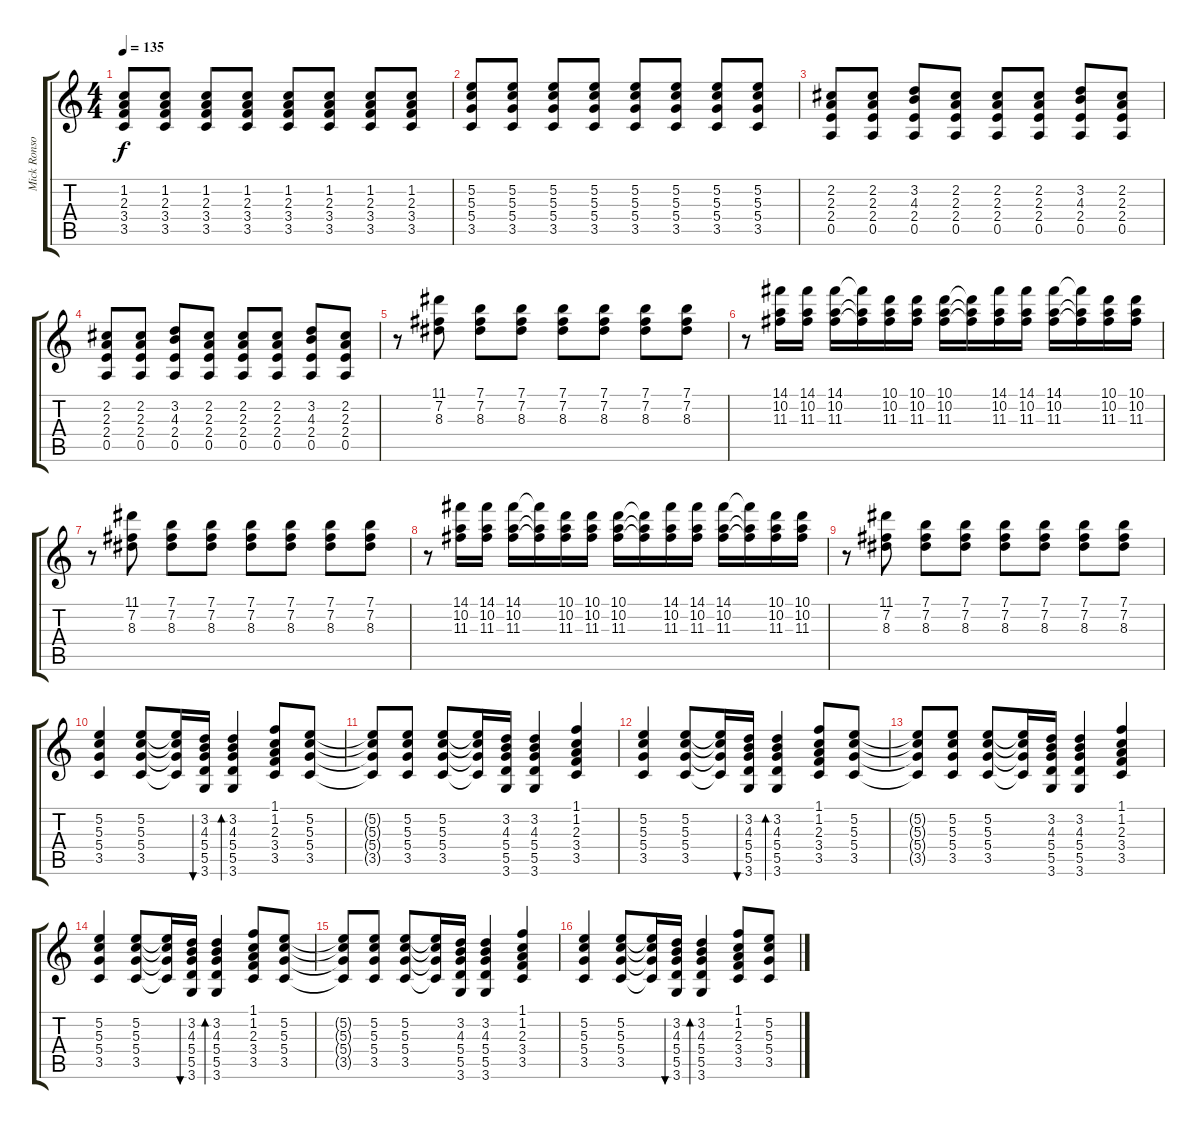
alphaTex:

\track ("Mick Ronson - Guitar" "Mick Ronso") {instrument overdrivenguitar}
\staff {score tabs}
\tuning (E4 B3 G3 D3 A2 E2) {hide}
\ts (4 4)
\tempo 135
\clef g2
\ks c
(1.2 2.3 3.4 3.5).8{dy f} (1.2 2.3 3.4 3.5).8 (1.2 2.3 3.4 3.5).8 (1.2 2.3 3.4 3.5).8 (1.2 2.3 3.4 3.5).8 (1.2 2.3 3.4 3.5).8 (1.2 2.3 3.4 3.5).8 (1.2 2.3 3.4 3.5).8 |
(5.2 5.3 5.4 3.5).8 (5.2 5.3 5.4 3.5).8 (5.2 5.3 5.4 3.5).8 (5.2 5.3 5.4 3.5).8 (5.2 5.3 5.4 3.5).8 (5.2 5.3 5.4 3.5).8 (5.2 5.3 5.4 3.5).8 (5.2 5.3 5.4 3.5).8 |
(2.2 2.3 2.4 0.5).8 (2.2 2.3 2.4 0.5).8 (3.2 4.3 2.4 0.5).8 (2.2 2.3 2.4 0.5).8 (2.2 2.3 2.4 0.5).8 (2.2 2.3 2.4 0.5).8 (3.2 4.3 2.4 0.5).8 (2.2 2.3 2.4 0.5).8 |
(2.2 2.3 2.4 0.5).8 (2.2 2.3 2.4 0.5).8 (3.2 4.3 2.4 0.5).8 (2.2 2.3 2.4 0.5).8 (2.2 2.3 2.4 0.5).8 (2.2 2.3 2.4 0.5).8 (3.2 4.3 2.4 0.5).8 (2.2 2.3 2.4 0.5).8 |
r.8 (11.1 7.2 8.3).8 (7.1 7.2 8.3).8 (7.1 7.2 8.3).8 (7.1 7.2 8.3).8 (7.1 7.2 8.3).8 (7.1 7.2 8.3).8 (7.1 7.2 8.3).8 |
r.8 (14.1 10.2 11.3).16 (14.1 10.2 11.3).16 (14.1 10.2 11.3).16 (14.1{t} 10.2{t} 11.3{t}).16 (10.1 10.2 11.3).16 (10.1 10.2 11.3).16 (10.1 10.2 11.3).16 (10.1{t} 10.2{t} 11.3{t}).16 (14.1 10.2 11.3).16 (14.1 10.2 11.3).16 (14.1 10.2 11.3).16 (14.1{t} 10.2{t} 11.3{t}).16 (10.1 10.2 11.3).16 (10.1 10.2 11.3).16 |
r.8 (11.1 7.2 8.3).8 (7.1 7.2 8.3).8 (7.1 7.2 8.3).8 (7.1 7.2 8.3).8 (7.1 7.2 8.3).8 (7.1 7.2 8.3).8 (7.1 7.2 8.3).8 |
r.8 (14.1 10.2 11.3).16 (14.1 10.2 11.3).16 (14.1 10.2 11.3).16 (14.1{t} 10.2{t} 11.3{t}).16 (10.1 10.2 11.3).16 (10.1 10.2 11.3).16 (10.1 10.2 11.3).16 (10.1{t} 10.2{t} 11.3{t}).16 (14.1 10.2 11.3).16 (14.1 10.2 11.3).16 (14.1 10.2 11.3).16 (14.1{t} 10.2{t} 11.3{t}).16 (10.1 10.2 11.3).16 (10.1 10.2 11.3).16 |
r.8 (11.1 7.2 8.3).8 (7.1 7.2 8.3).8 (7.1 7.2 8.3).8 (7.1 7.2 8.3).8 (7.1 7.2 8.3).8 (7.1 7.2 8.3).8 (7.1 7.2 8.3).8 |
(5.2 5.3 5.4 3.5).4{volume 14 balance 8} (5.2 5.3 5.4 3.5).8 (5.2{t} 5.3{t} 5.4{t} 3.5{t}).16 (3.2 4.3 5.4 5.5 3.6).16{bu 60} (3.2 4.3 5.4 5.5 3.6).4{bd 60} (1.1 1.2 2.3 3.4 3.5).8 (5.2 5.3 5.4 3.5).8 |
(5.2{t} 5.3{t} 5.4{t} 3.5{t}).8 (5.2 5.3 5.4 3.5).8 (5.2 5.3 5.4 3.5).8 (5.2{t} 5.3{t} 5.4{t} 3.5{t}).16 (3.2 4.3 5.4 5.5 3.6).16 (3.2 4.3 5.4 5.5 3.6).4 (1.1 1.2 2.3 3.4 3.5).4 |
(5.2 5.3 5.4 3.5).4{volume 14 balance 8} (5.2 5.3 5.4 3.5).8 (5.2{t} 5.3{t} 5.4{t} 3.5{t}).16 (3.2 4.3 5.4 5.5 3.6).16{bu 60} (3.2 4.3 5.4 5.5 3.6).4{bd 60} (1.1 1.2 2.3 3.4 3.5).8 (5.2 5.3 5.4 3.5).8 |
(5.2{t} 5.3{t} 5.4{t} 3.5{t}).8 (5.2 5.3 5.4 3.5).8 (5.2 5.3 5.4 3.5).8 (5.2{t} 5.3{t} 5.4{t} 3.5{t}).16 (3.2 4.3 5.4 5.5 3.6).16 (3.2 4.3 5.4 5.5 3.6).4 (1.1 1.2 2.3 3.4 3.5).4 |
(5.2 5.3 5.4 3.5).4{volume 14 balance 8} (5.2 5.3 5.4 3.5).8 (5.2{t} 5.3{t} 5.4{t} 3.5{t}).16 (3.2 4.3 5.4 5.5 3.6).16{bu 60} (3.2 4.3 5.4 5.5 3.6).4{bd 60} (1.1 1.2 2.3 3.4 3.5).8 (5.2 5.3 5.4 3.5).8 |
(5.2{t} 5.3{t} 5.4{t} 3.5{t}).8 (5.2 5.3 5.4 3.5).8 (5.2 5.3 5.4 3.5).8 (5.2{t} 5.3{t} 5.4{t} 3.5{t}).16 (3.2 4.3 5.4 5.5 3.6).16 (3.2 4.3 5.4 5.5 3.6).4 (1.1 1.2 2.3 3.4 3.5).4 |
(5.2 5.3 5.4 3.5).4{volume 14 balance 8} (5.2 5.3 5.4 3.5).8 (5.2{t} 5.3{t} 5.4{t} 3.5{t}).16 (3.2 4.3 5.4 5.5 3.6).16{bu 60} (3.2 4.3 5.4 5.5 3.6).4{bd 60} (1.1 1.2 2.3 3.4 3.5).8 (5.2 5.3 5.4 3.5).8
